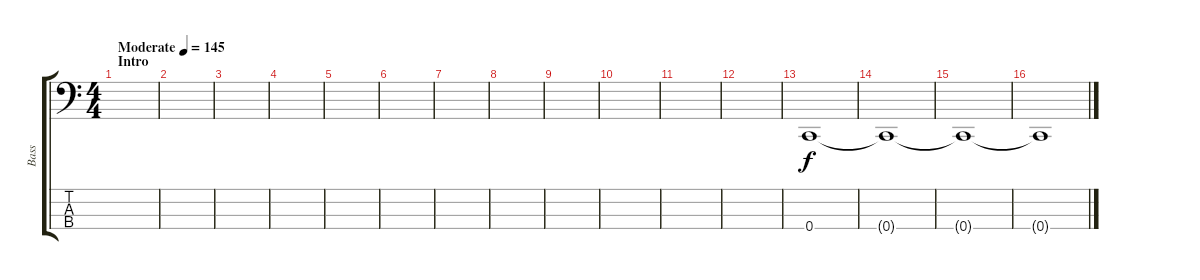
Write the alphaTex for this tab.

\track ("Bass" "Bass") {instrument slapbass2}
\staff {score tabs}
\tuning (F2 C2 G1 C1) {hide}
\ts (4 4)
\section ("" "Intro")
\tempo (145 "Moderate")
\clef f4
\ks c
|
|
|
|
|
|
|
|
|
|
|
|
0.4.1 |
0.4{t}.1 |
0.4{t}.1 |
0.4{t}.1
